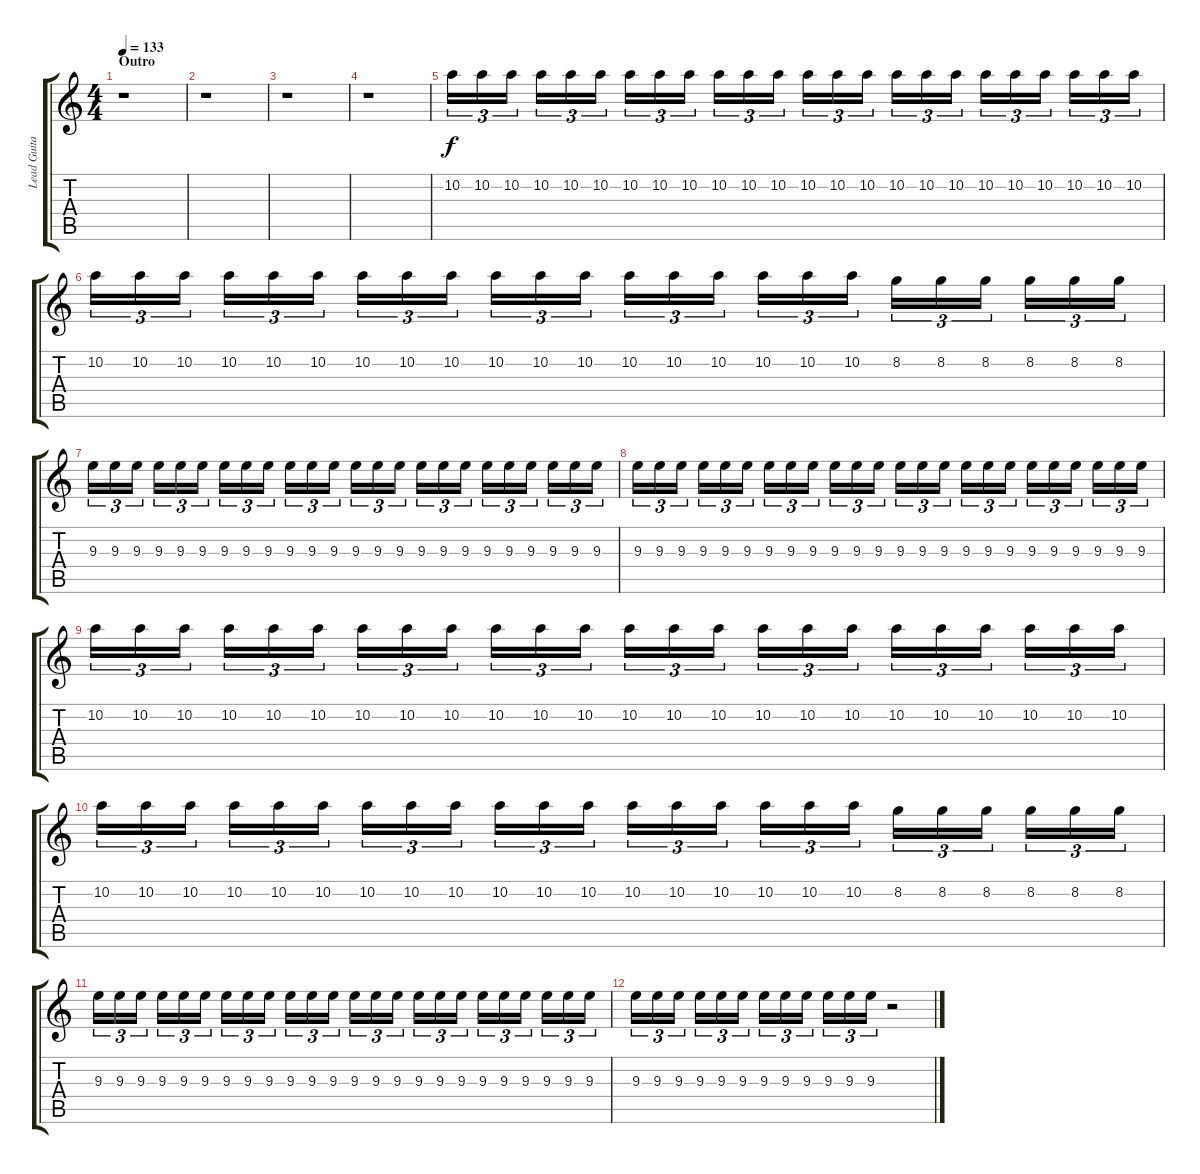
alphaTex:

\track ("Lead Guitar Voice 1" "Lead Guita") {instrument overdrivenguitar}
\staff {score tabs}
\tuning (E4 B3 G3 D3 A2 E2) {hide}
\ts (4 4)
\section ("" "Outro")
\tempo 133
\clef g2
\ks c
r.1{dy f} |
r.1 |
r.1 |
r.1 |
10.2.16{tu (3 2) volume 10 balance 8} 10.2.16{tu (3 2)} 10.2.16{tu (3 2) beam splitsecondary} 10.2.16{tu (3 2)} 10.2.16{tu (3 2)} 10.2.16{tu (3 2)} 10.2.16{tu (3 2)} 10.2.16{tu (3 2)} 10.2.16{tu (3 2) beam splitsecondary} 10.2.16{tu (3 2)} 10.2.16{tu (3 2)} 10.2.16{tu (3 2)} 10.2.16{tu (3 2)} 10.2.16{tu (3 2)} 10.2.16{tu (3 2) beam splitsecondary} 10.2.16{tu (3 2)} 10.2.16{tu (3 2)} 10.2.16{tu (3 2)} 10.2.16{tu (3 2)} 10.2.16{tu (3 2)} 10.2.16{tu (3 2) beam splitsecondary} 10.2.16{tu (3 2)} 10.2.16{tu (3 2)} 10.2.16{tu (3 2)} |
10.2.16{tu (3 2)} 10.2.16{tu (3 2)} 10.2.16{tu (3 2) beam splitsecondary} 10.2.16{tu (3 2)} 10.2.16{tu (3 2)} 10.2.16{tu (3 2)} 10.2.16{tu (3 2)} 10.2.16{tu (3 2)} 10.2.16{tu (3 2) beam splitsecondary} 10.2.16{tu (3 2)} 10.2.16{tu (3 2)} 10.2.16{tu (3 2)} 10.2.16{tu (3 2)} 10.2.16{tu (3 2)} 10.2.16{tu (3 2) beam splitsecondary} 10.2.16{tu (3 2)} 10.2.16{tu (3 2)} 10.2.16{tu (3 2)} 8.2.16{tu (3 2)} 8.2.16{tu (3 2)} 8.2.16{tu (3 2) beam splitsecondary} 8.2.16{tu (3 2)} 8.2.16{tu (3 2)} 8.2.16{tu (3 2)} |
9.3.16{tu (3 2)} 9.3.16{tu (3 2)} 9.3.16{tu (3 2) beam splitsecondary} 9.3.16{tu (3 2)} 9.3.16{tu (3 2)} 9.3.16{tu (3 2)} 9.3.16{tu (3 2)} 9.3.16{tu (3 2)} 9.3.16{tu (3 2) beam splitsecondary} 9.3.16{tu (3 2)} 9.3.16{tu (3 2)} 9.3.16{tu (3 2)} 9.3.16{tu (3 2)} 9.3.16{tu (3 2)} 9.3.16{tu (3 2) beam splitsecondary} 9.3.16{tu (3 2)} 9.3.16{tu (3 2)} 9.3.16{tu (3 2)} 9.3.16{tu (3 2)} 9.3.16{tu (3 2)} 9.3.16{tu (3 2) beam splitsecondary} 9.3.16{tu (3 2)} 9.3.16{tu (3 2)} 9.3.16{tu (3 2)} |
9.3.16{tu (3 2)} 9.3.16{tu (3 2)} 9.3.16{tu (3 2) beam splitsecondary} 9.3.16{tu (3 2)} 9.3.16{tu (3 2)} 9.3.16{tu (3 2)} 9.3.16{tu (3 2)} 9.3.16{tu (3 2)} 9.3.16{tu (3 2) beam splitsecondary} 9.3.16{tu (3 2)} 9.3.16{tu (3 2)} 9.3.16{tu (3 2)} 9.3.16{tu (3 2)} 9.3.16{tu (3 2)} 9.3.16{tu (3 2) beam splitsecondary} 9.3.16{tu (3 2)} 9.3.16{tu (3 2)} 9.3.16{tu (3 2)} 9.3.16{tu (3 2)} 9.3.16{tu (3 2)} 9.3.16{tu (3 2) beam splitsecondary} 9.3.16{tu (3 2)} 9.3.16{tu (3 2)} 9.3.16{tu (3 2)} |
10.2.16{tu (3 2) volume 10 balance 8} 10.2.16{tu (3 2)} 10.2.16{tu (3 2) beam splitsecondary} 10.2.16{tu (3 2)} 10.2.16{tu (3 2)} 10.2.16{tu (3 2)} 10.2.16{tu (3 2)} 10.2.16{tu (3 2)} 10.2.16{tu (3 2) beam splitsecondary} 10.2.16{tu (3 2)} 10.2.16{tu (3 2)} 10.2.16{tu (3 2)} 10.2.16{tu (3 2)} 10.2.16{tu (3 2)} 10.2.16{tu (3 2) beam splitsecondary} 10.2.16{tu (3 2)} 10.2.16{tu (3 2)} 10.2.16{tu (3 2)} 10.2.16{tu (3 2)} 10.2.16{tu (3 2)} 10.2.16{tu (3 2) beam splitsecondary} 10.2.16{tu (3 2)} 10.2.16{tu (3 2)} 10.2.16{tu (3 2)} |
10.2.16{tu (3 2)} 10.2.16{tu (3 2)} 10.2.16{tu (3 2) beam splitsecondary} 10.2.16{tu (3 2)} 10.2.16{tu (3 2)} 10.2.16{tu (3 2)} 10.2.16{tu (3 2)} 10.2.16{tu (3 2)} 10.2.16{tu (3 2) beam splitsecondary} 10.2.16{tu (3 2)} 10.2.16{tu (3 2)} 10.2.16{tu (3 2)} 10.2.16{tu (3 2)} 10.2.16{tu (3 2)} 10.2.16{tu (3 2) beam splitsecondary} 10.2.16{tu (3 2)} 10.2.16{tu (3 2)} 10.2.16{tu (3 2)} 8.2.16{tu (3 2)} 8.2.16{tu (3 2)} 8.2.16{tu (3 2) beam splitsecondary} 8.2.16{tu (3 2)} 8.2.16{tu (3 2)} 8.2.16{tu (3 2)} |
9.3.16{tu (3 2)} 9.3.16{tu (3 2)} 9.3.16{tu (3 2) beam splitsecondary} 9.3.16{tu (3 2)} 9.3.16{tu (3 2)} 9.3.16{tu (3 2)} 9.3.16{tu (3 2)} 9.3.16{tu (3 2)} 9.3.16{tu (3 2) beam splitsecondary} 9.3.16{tu (3 2)} 9.3.16{tu (3 2)} 9.3.16{tu (3 2)} 9.3.16{tu (3 2)} 9.3.16{tu (3 2)} 9.3.16{tu (3 2) beam splitsecondary} 9.3.16{tu (3 2)} 9.3.16{tu (3 2)} 9.3.16{tu (3 2)} 9.3.16{tu (3 2)} 9.3.16{tu (3 2)} 9.3.16{tu (3 2) beam splitsecondary} 9.3.16{tu (3 2)} 9.3.16{tu (3 2)} 9.3.16{tu (3 2)} |
9.3.16{tu (3 2)} 9.3.16{tu (3 2)} 9.3.16{tu (3 2) beam splitsecondary} 9.3.16{tu (3 2)} 9.3.16{tu (3 2)} 9.3.16{tu (3 2)} 9.3.16{tu (3 2)} 9.3.16{tu (3 2)} 9.3.16{tu (3 2) beam splitsecondary} 9.3.16{tu (3 2)} 9.3.16{tu (3 2)} 9.3.16{tu (3 2)} r.2
